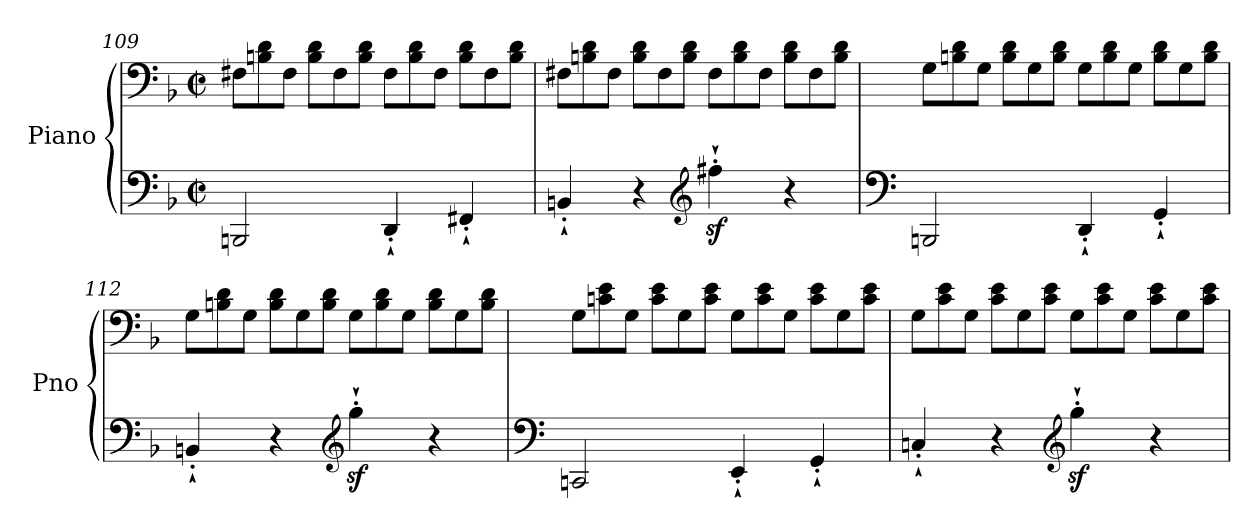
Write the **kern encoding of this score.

**kern	**kern
*part1	*part1
*staff2	*staff1
*I"Piano	*
*I'Pno	*
!!LO:LB:g=z
*clefF4	*clefF4
*k[b-]	*k[b-]
*M4/4	*M4/4
*met(c|)	*met(c|)
*	*Xtuplet
=109	=109
2BBBn/	12F#X\L
.	12Bn\ 12d\
.	12F#\J
.	12B\ 12d\L
.	12F#\
.	12B\ 12d\J
4DD`'/	12F#\L
.	12B\ 12d\
.	12F#\J
4FF#X`'/	12B\ 12d\L
.	12F#\
.	12B\ 12d\J
=110	=110
4BBn`'/	12F#X\L
.	12Bn\ 12d\
.	12F#\J
4r	12B\ 12d\L
.	12F#\
.	12B\ 12d\J
*clefG2	*
4ff#Xz<`'\	12F#\L
.	12B\ 12d\
.	12F#\J
4r	12B\ 12d\L
.	12F#\
.	12B\ 12d\J
=111	=111
*clefF4	*
2BBBn/	12G\L
.	12Bn\ 12d\
.	12G\J
.	12B\ 12d\L
.	12G\
.	12B\ 12d\J
4DD`'/	12G\L
.	12B\ 12d\
.	12G\J
4GG`'/	12B\ 12d\L
.	12G\
.	12B\ 12d\J
!!LO:LB:g=z
=112	=112
4BBn`'/	12G\L
.	12Bn\ 12d\
.	12G\J
4r	12B\ 12d\L
.	12G\
.	12B\ 12d\J
*clefG2	*
4ggz<`'\	12G\L
.	12B\ 12d\
.	12G\J
4r	12B\ 12d\L
.	12G\
.	12B\ 12d\J
=113	=113
*clefF4	*
2CCn/	12G\L
.	12cn\ 12e\
.	12G\J
.	12c\ 12e\L
.	12G\
.	12c\ 12e\J
4EE`'/	12G\L
.	12c\ 12e\
.	12G\J
4GG`'/	12c\ 12e\L
.	12G\
.	12c\ 12e\J
=114	=114
4Cn`'/	12G\L
.	12c\ 12e\
.	12G\J
4r	12c\ 12e\L
.	12G\
.	12c\ 12e\J
*clefG2	*
4ggz<`'\	12G\L
.	12c\ 12e\
.	12G\J
4r	12c\ 12e\L
.	12G\
.	12c\ 12e\J
=	=
*-	*-
